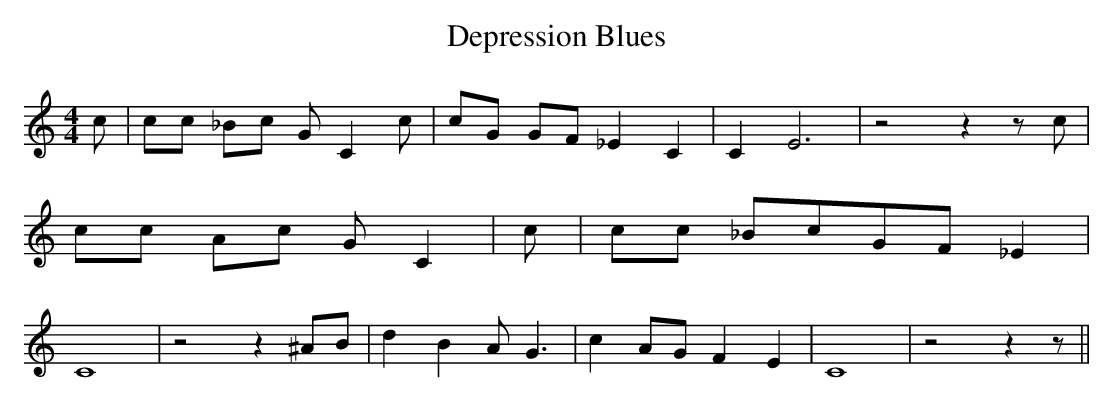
X:1
T:Depression Blues
M:4/4
L:1/8
K:C
 c| cc _Bc G C2 c| cG GF _E2 C2| C2- E6| z4 z2 z c| cc Ac G C2| c|\
 cc _BcG-F _E2| C8| z4 z2 ^AB| d2 B2 A G3| c2 AG F2 E2| C8| z4 z2 z||\
